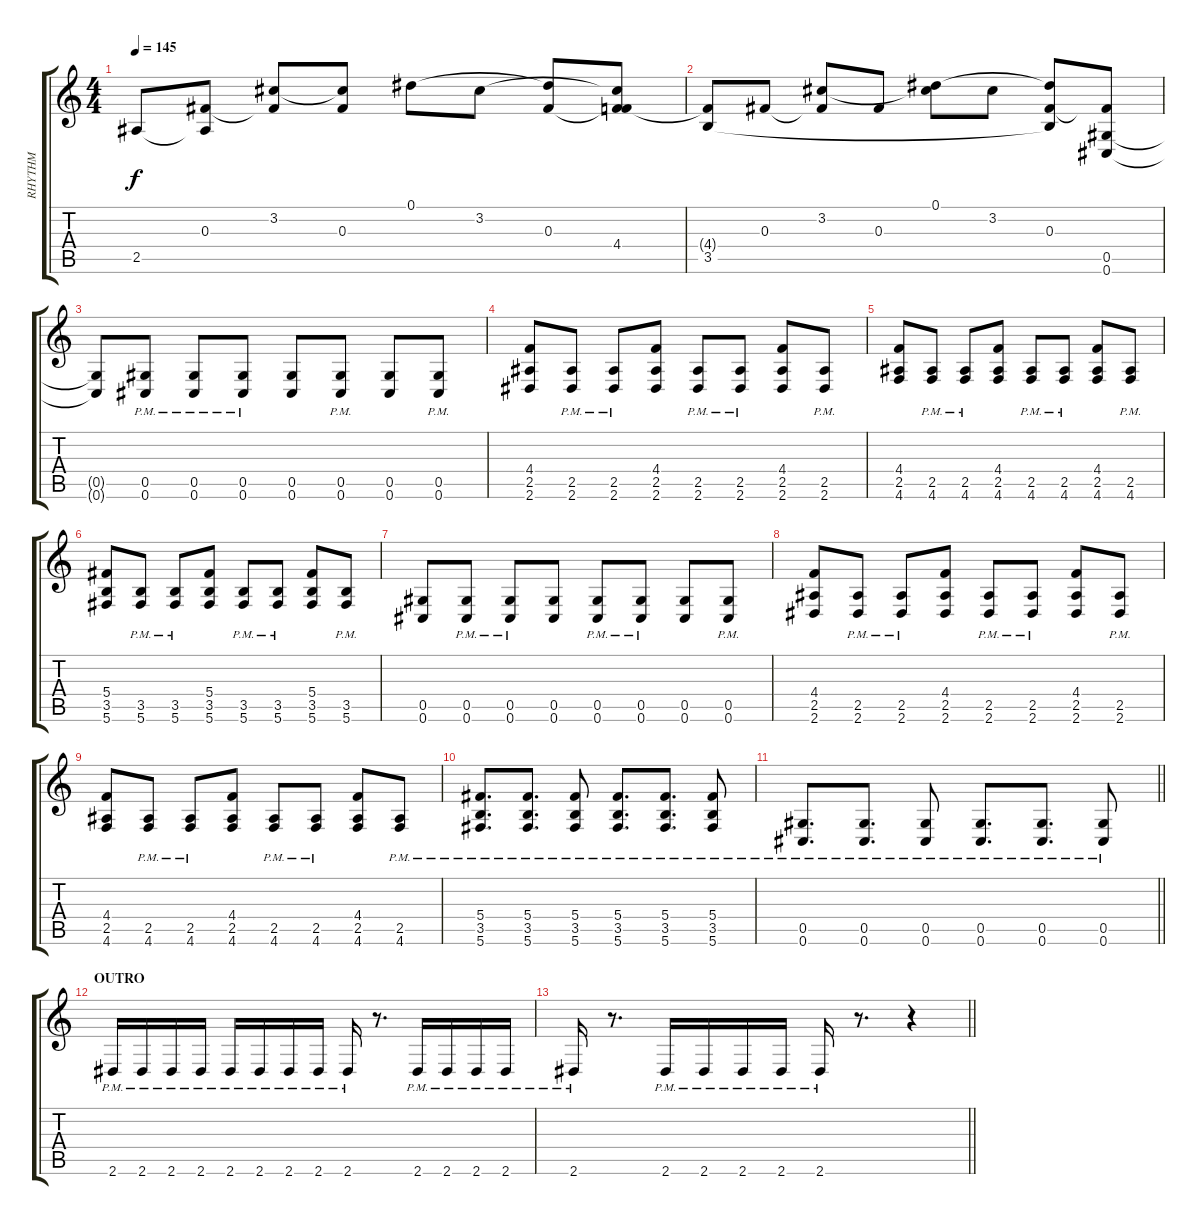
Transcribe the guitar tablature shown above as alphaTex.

\track ("RHYTHM" "RHYTHM") {instrument distortionguitar}
\staff {score tabs}
\tuning (Eb4 Bb3 Gb3 Db3 Ab2 Db2) {hide}
\ts (4 4)
\tempo 145
\clef g2
\ks c
2.5{t}.8{dy f} (0.3 2.5{t}).8 (3.2 0.3{t}).8 (3.2{t} 0.3).8 0.1.8 3.2.8 (0.1{t} 0.3).8 (3.2{t} 0.3{t} 4.4).8 |
(4.4{t} 3.5).8 0.3.8 (3.2 0.3{t}).8 0.3.8 (0.1 3.2{t}).8 3.2.8 (0.1{t} 0.3 3.5{t}).8 (0.3{t} 0.5 0.6).8 |
(0.5{t} 0.6{t}).8 (0.5{pm} 0.6{pm}).8 (0.5{pm} 0.6{pm}).8 (0.5{pm} 0.6{pm}).8 (0.5 0.6).8 (0.5{pm} 0.6{pm}).8 (0.5 0.6).8 (0.5{pm} 0.6{pm}).8 |
(4.4 2.5 2.6).8 (2.5{pm} 2.6{pm}).8 (2.5{pm} 2.6{pm}).8 (4.4 2.5 2.6).8 (2.5{pm} 2.6{pm}).8 (2.5{pm} 2.6{pm}).8 (4.4 2.5 2.6).8 (2.5{pm} 2.6{pm}).8 |
(4.4 2.5 4.6).8 (2.5{pm} 4.6{pm}).8 (2.5{pm} 4.6{pm}).8 (4.4 2.5 4.6).8 (2.5{pm} 4.6{pm}).8 (2.5{pm} 4.6{pm}).8 (4.4 2.5 4.6).8 (2.5{pm} 4.6{pm}).8 |
(5.4 3.5 5.6).8 (3.5{pm} 5.6{pm}).8 (3.5{pm} 5.6{pm}).8 (5.4 3.5 5.6).8 (3.5{pm} 5.6{pm}).8 (3.5{pm} 5.6{pm}).8 (5.4 3.5 5.6).8 (3.5{pm} 5.6{pm}).8 |
(0.5 0.6).8 (0.5{pm} 0.6{pm}).8 (0.5{pm} 0.6{pm}).8 (0.5 0.6).8 (0.5{pm} 0.6{pm}).8 (0.5{pm} 0.6{pm}).8 (0.5 0.6).8 (0.5{pm} 0.6{pm}).8 |
(4.4 2.5 2.6).8 (2.5{pm} 2.6{pm}).8 (2.5{pm} 2.6{pm}).8 (4.4 2.5 2.6).8 (2.5{pm} 2.6{pm}).8 (2.5{pm} 2.6{pm}).8 (4.4 2.5 2.6).8 (2.5{pm} 2.6{pm}).8 |
(4.4 2.5 4.6).8 (2.5{pm} 4.6{pm}).8 (2.5{pm} 4.6{pm}).8 (4.4 2.5 4.6).8 (2.5{pm} 4.6{pm}).8 (2.5{pm} 4.6{pm}).8 (4.4 2.5 4.6).8 (2.5{pm} 4.6{pm}).8 |
(5.4{pm} 3.5{pm} 5.6{pm}).8{d} (5.4{pm} 3.5{pm} 5.6{pm}).8{d} (5.4{pm} 3.5{pm} 5.6{pm}).8 (5.4{pm} 3.5{pm} 5.6{pm}).8{d} (5.4{pm} 3.5{pm} 5.6{pm}).8{d} (5.4{pm} 3.5{pm} 5.6{pm}).8 |
\barLineRight lightlight
(0.5{pm} 0.6{pm}).8{d} (0.5{pm} 0.6{pm}).8{d} (0.5{pm} 0.6{pm}).8 (0.5{pm} 0.6{pm}).8{d} (0.5{pm} 0.6{pm}).8{d} (0.5{pm} 0.6{pm}).8 |
\section ("" "OUTRO")
2.6{pm}.16 2.6{pm}.16 2.6{pm}.16 2.6{pm}.16 2.6{pm}.16 2.6{pm}.16 2.6{pm}.16 2.6{pm}.16 2.6{pm}.16 r.8{d} 2.6{pm}.16 2.6{pm}.16 2.6{pm}.16 2.6{pm}.16 |
\barLineRight lightlight
2.6{pm}.16 r.8{d} 2.6{pm}.16 2.6{pm}.16 2.6{pm}.16 2.6{pm}.16 2.6{pm}.16 r.8{d} r.4
